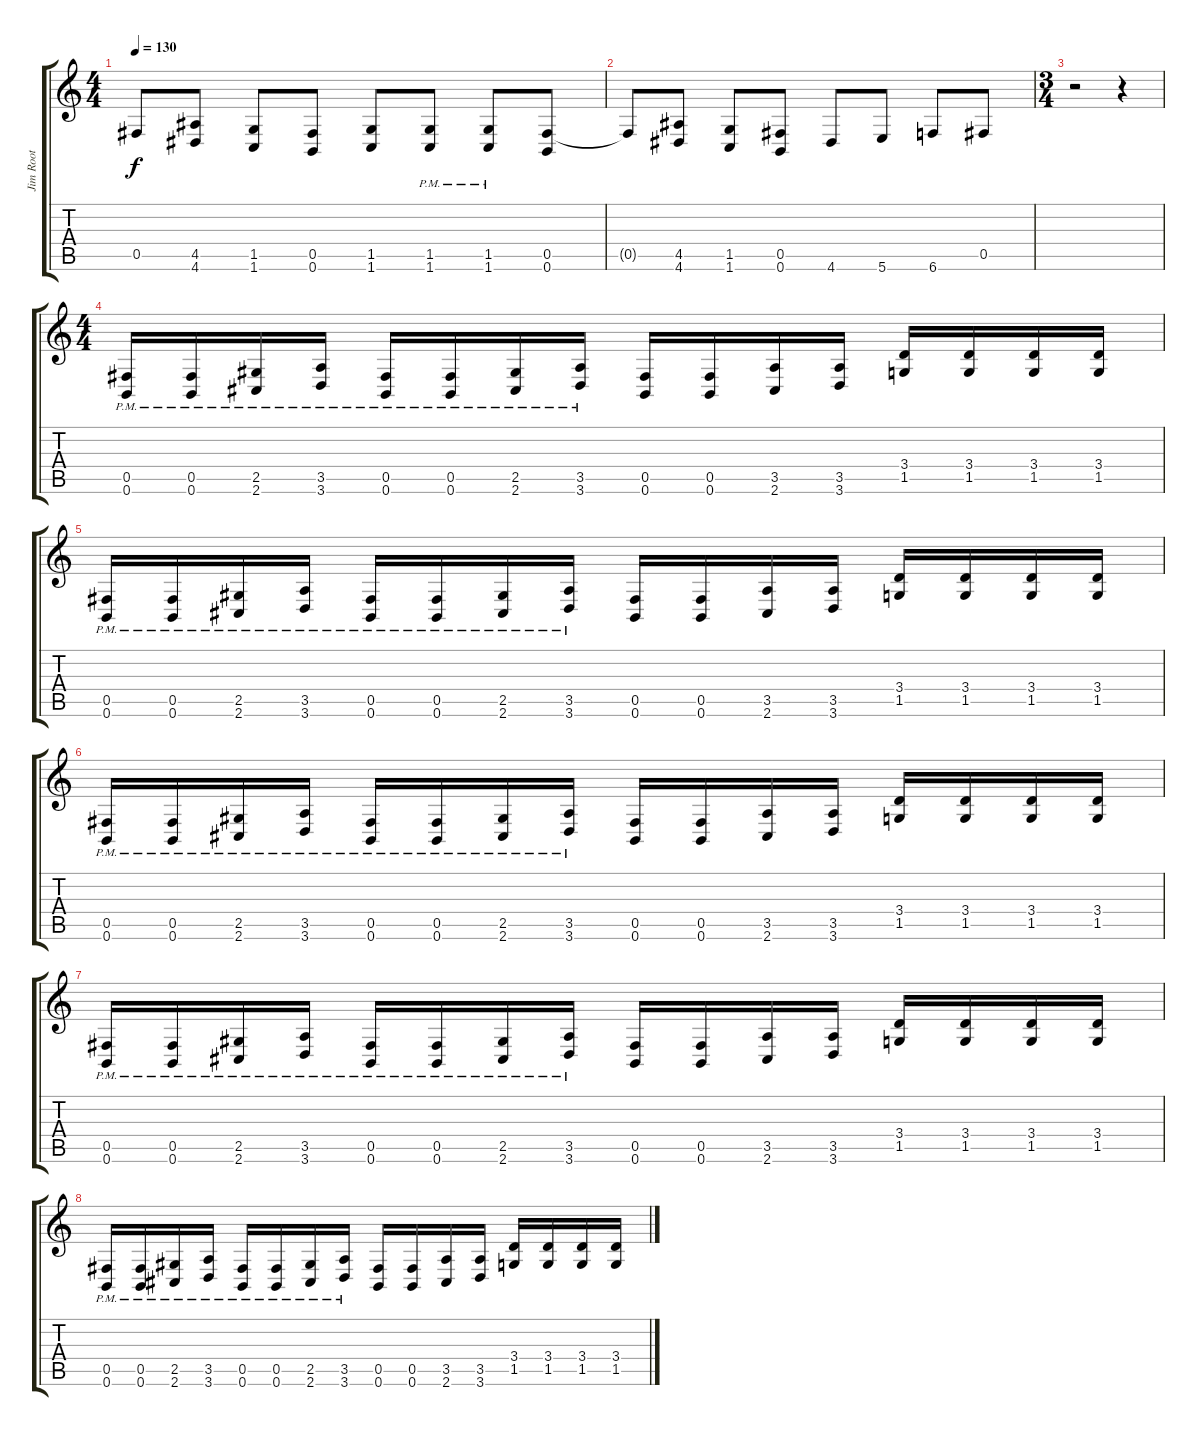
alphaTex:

\track ("Jim Root" "Jim Root") {instrument overdrivenguitar}
\staff {score tabs}
\tuning (Db4 Ab3 E3 B2 Gb2 B1) {hide}
\ts (4 4)
\tempo 130
\clef g2
\ks c
0.5{t}.8{dy f} (4.5 4.6).8 (1.5 1.6).8 (0.5 0.6).8 (1.5 1.6).8 (1.5{pm} 1.6{pm}).8 (1.5{pm} 1.6{pm}).8 (0.5 0.6).8 |
0.5{t}.8 (4.5 4.6).8 (1.5 1.6).8 (0.5 0.6).8 4.6.8 5.6.8 6.6.8 0.5.8 |
\ts (3 4)
r.2 r.4 |
\ts (4 4)
(0.5{pm} 0.6{pm}).16 (0.5{pm} 0.6{pm}).16 (2.5 2.6{pm}).16 (3.5 3.6{pm}).16 (0.5{pm} 0.6).16 (0.5{pm} 0.6{pm}).16 (2.5 2.6{pm}).16 (3.5 3.6{pm}).16 (0.5 0.6).16 (0.5 0.6).16 (3.5 2.6).16 (3.5 3.6).16 (3.4 1.5).16 (3.4 1.5).16 (3.4 1.5).16 (3.4 1.5).16 |
(0.5{pm} 0.6{pm}).16 (0.5{pm} 0.6{pm}).16 (2.5 2.6{pm}).16 (3.5 3.6{pm}).16 (0.5{pm} 0.6).16 (0.5{pm} 0.6{pm}).16 (2.5 2.6{pm}).16 (3.5 3.6{pm}).16 (0.5 0.6).16 (0.5 0.6).16 (3.5 2.6).16 (3.5 3.6).16 (3.4 1.5).16 (3.4 1.5).16 (3.4 1.5).16 (3.4 1.5).16 |
(0.5{pm} 0.6{pm}).16 (0.5{pm} 0.6{pm}).16 (2.5 2.6{pm}).16 (3.5 3.6{pm}).16 (0.5{pm} 0.6).16 (0.5{pm} 0.6{pm}).16 (2.5 2.6{pm}).16 (3.5 3.6{pm}).16 (0.5 0.6).16 (0.5 0.6).16 (3.5 2.6).16 (3.5 3.6).16 (3.4 1.5).16 (3.4 1.5).16 (3.4 1.5).16 (3.4 1.5).16 |
(0.5{pm} 0.6{pm}).16 (0.5{pm} 0.6{pm}).16 (2.5 2.6{pm}).16 (3.5 3.6{pm}).16 (0.5{pm} 0.6).16 (0.5{pm} 0.6{pm}).16 (2.5 2.6{pm}).16 (3.5 3.6{pm}).16 (0.5 0.6).16 (0.5 0.6).16 (3.5 2.6).16 (3.5 3.6).16 (3.4 1.5).16 (3.4 1.5).16 (3.4 1.5).16 (3.4 1.5).16 |
(0.5{pm} 0.6{pm}).16 (0.5{pm} 0.6{pm}).16 (2.5 2.6{pm}).16 (3.5 3.6{pm}).16 (0.5{pm} 0.6).16 (0.5{pm} 0.6{pm}).16 (2.5 2.6{pm}).16 (3.5 3.6{pm}).16 (0.5 0.6).16 (0.5 0.6).16 (3.5 2.6).16 (3.5 3.6).16 (3.4 1.5).16 (3.4 1.5).16 (3.4 1.5).16 (3.4 1.5).16
